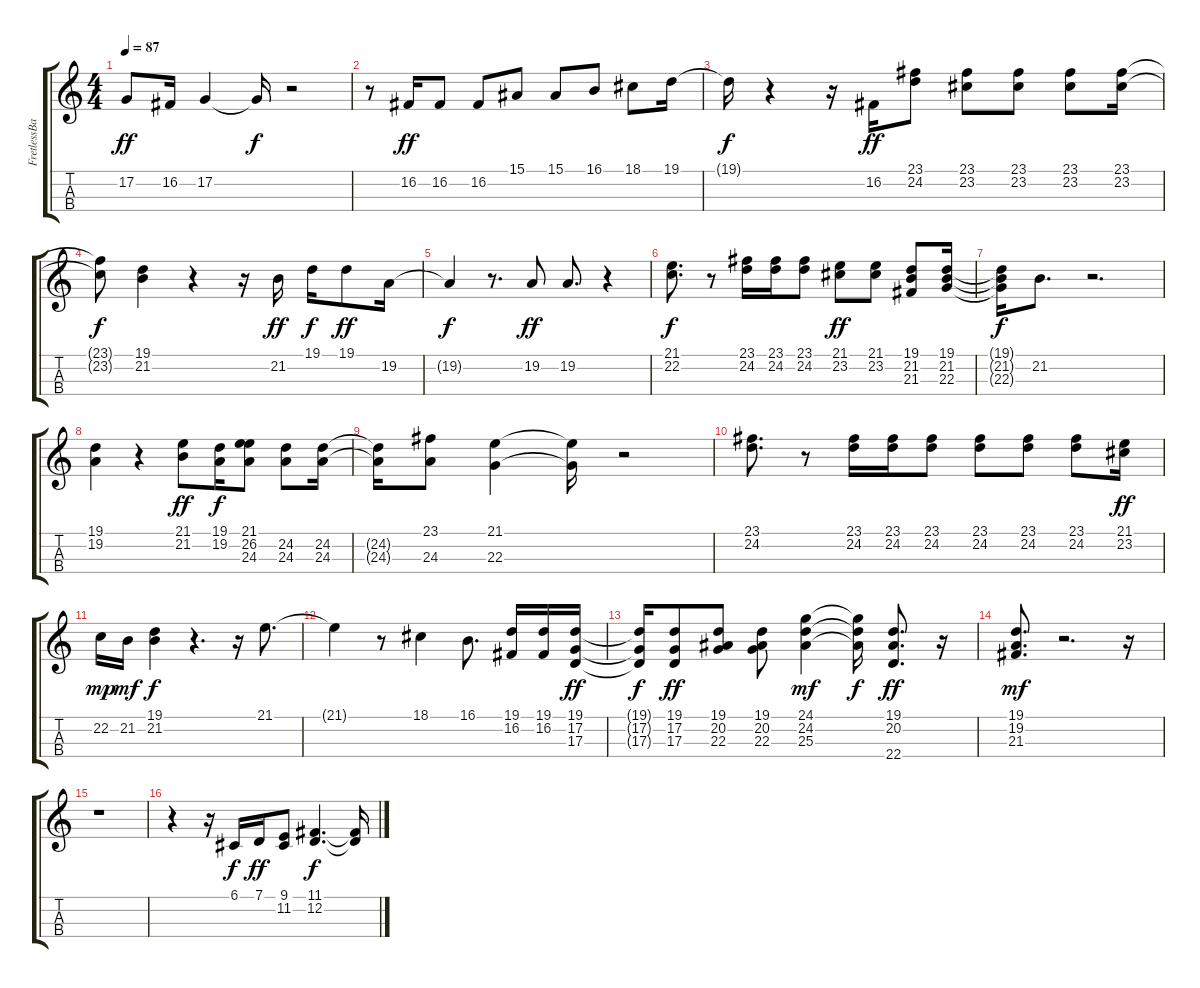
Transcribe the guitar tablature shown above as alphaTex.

\track ("FretlessBass" "FretlessBa") {instrument clarinet}
\staff {score tabs}
\tuning (G3 D3 A2 E2) {hide}
\ts (4 4)
\tempo 87
\clef g2
\ks c
17.2.8{dy ff} 16.2.16 17.2.4 17.2{t}.16{dy f} r.2 |
r.8 16.2.16{dy ff} 16.2.8 16.2.8 15.1.8 15.1.8 16.1.8 18.1.8 19.1.16 |
19.1{t}.16{dy f} r.4 r.16 16.2.16{dy ff} (23.1 24.2).8 (23.1 23.2).8 (23.1 23.2).8 (23.1 23.2).8 (23.1 23.2).16 |
(23.1{t} 23.2{t}).8{dy f} (19.1 21.2).4 r.4 r.16 21.2.16{dy ff} 19.1.16{dy f} 19.1.8{dy ff} 19.2.16 |
19.2{t}.4{dy f} r.8{d} 19.2.8{dy ff} 19.2.8{d} r.4 |
(21.1 22.2).8{d dy f} r.8 (23.1 24.2).16 (23.1 24.2).16 (23.1 24.2).8 (21.1 23.2).8{dy ff} (21.1 23.2).8 (19.1 21.2 21.3).8 (19.1 21.2 22.3).16 |
(19.1{t} 21.2{t} 22.3{t}).16{dy f} 21.2.8{d} r.2{d} |
(19.1 19.2).4 r.4 (21.1 21.2).8{dy ff} (19.1 19.2).16{dy f} (21.1 26.2 24.3).8 (24.2 24.3).8 (24.2 24.3).16 |
(24.2{t} 24.3{t}).16 (23.1 24.3).8 (21.1 22.3).4 (21.1{t} 22.3{t}).16 r.2 |
(23.1 24.2).8{d} r.8 (23.1 24.2).16 (23.1 24.2).16 (23.1 24.2).8 (23.1 24.2).8 (23.1 24.2).8 (23.1 24.2).8 (21.1 23.2).16{dy ff} |
22.2.16{dy mp} 21.2.16{dy mf} (19.1 21.2).4{dy f} r.4{d} r.16 21.1.8{d} |
21.1{t}.4 r.8 18.1.4 16.1.8{d} (19.1 16.2).16 (19.1 16.2).16 (19.1 17.2 17.3).16{dy ff} |
(19.1{t} 17.2{t} 17.3{t}).16{dy f} (19.1 17.2 17.3).8{dy ff} (19.1 20.2 22.3).8 (19.1 20.2 22.3).8 (24.1 24.2 25.3).4{dy mf} (24.1{t} 24.2{t} 25.3{t}).16{dy f} (19.1 20.2 22.4).8{d dy ff} r.16 |
(19.1 19.2 21.3).8{d dy mf} r.2{d} r.16 |
r.1 |
r.4 r.16 6.1.16{dy f} 7.1.16{dy ff} (9.1 11.2).8 (11.1 12.2).4{d dy f} (11.1{t} 12.2{t}).16
